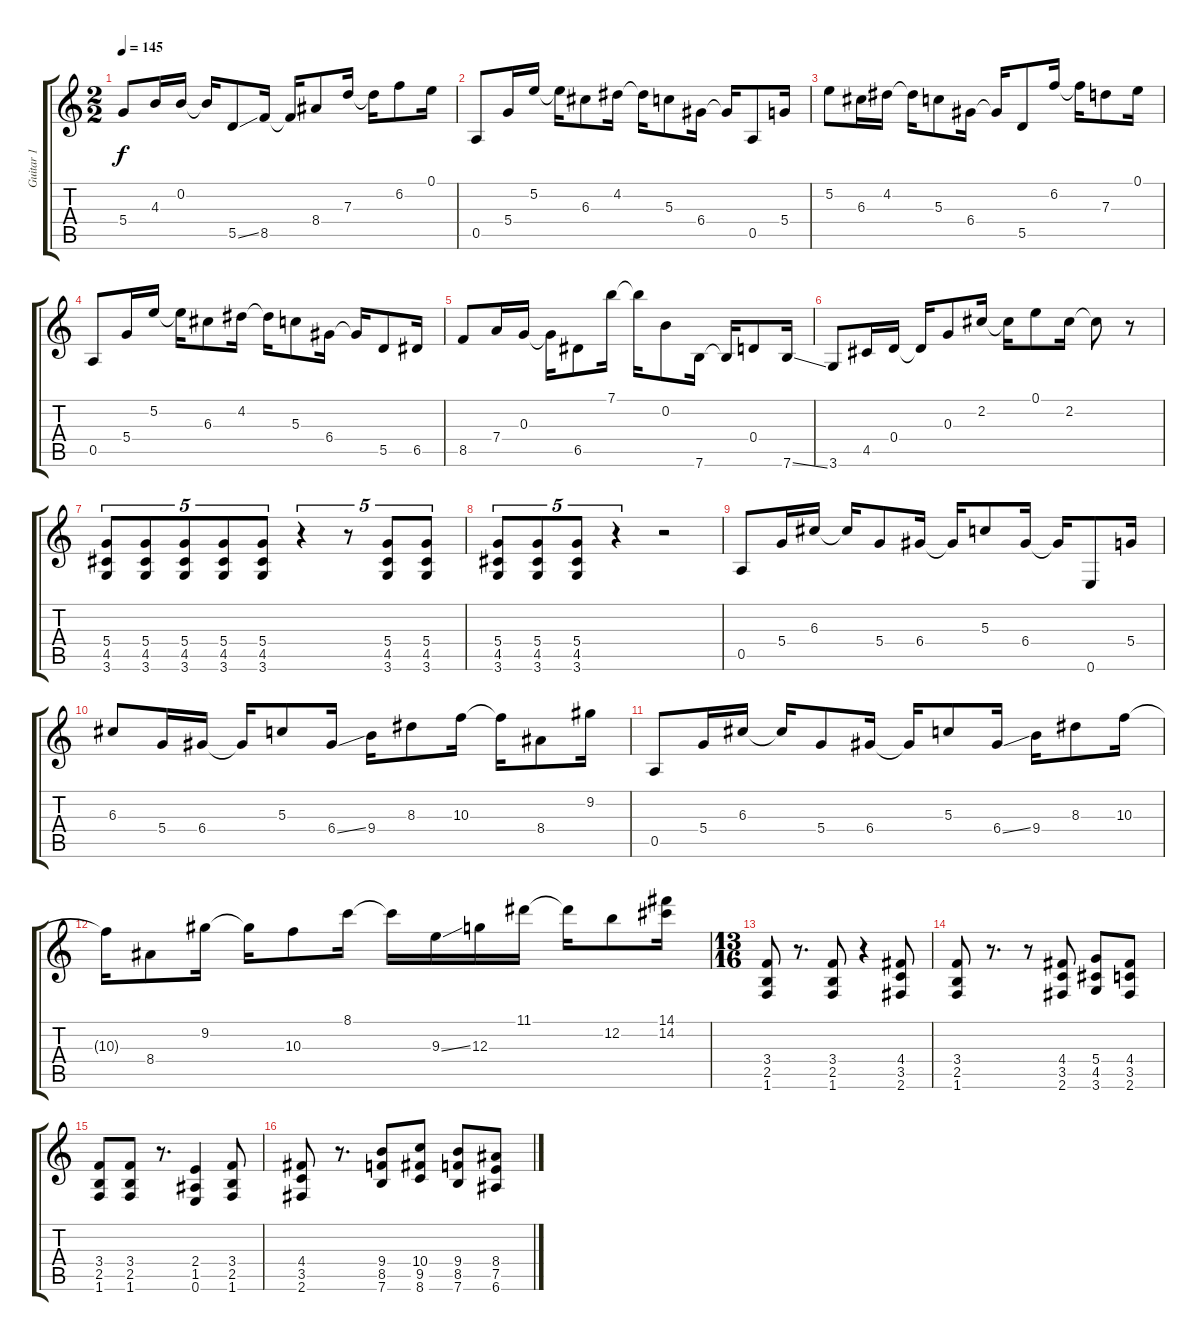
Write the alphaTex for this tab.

\track ("Guitar 1" "Guitar 1") {instrument overdrivenguitar}
\staff {score tabs}
\tuning (E4 B3 G3 D3 A2 E2) {hide}
\ts (2 2)
\tempo 145
\clef g2
\ks c
5.4.8{dy f} 4.3.16 0.2.16 0.2{t}.16 5.5{ss}.8 8.5.16 8.5{t}.16 8.4.8 7.3.16 7.3{t}.16 6.2.8 0.1.16 |
0.5.8 5.4.16 5.2.16 5.2{t}.16 6.3.8 4.2.16 4.2{t}.16 5.3.8 6.4.16 6.4{t}.16 0.5.8 5.4.16 |
5.2.8 6.3.16 4.2.16 4.2{t}.16 5.3.8 6.4.16 6.4{t}.16 5.5.8 6.2.16 6.2{t}.16 7.3.8 0.1.16 |
0.5.8 5.4.16 5.2.16 5.2{t}.16 6.3.8 4.2.16 4.2{t}.16 5.3.8 6.4.16 6.4{t}.16 5.5.8 6.5.16 |
8.5.8 7.4.16 0.3.16 0.3{t}.16 6.5.8 7.1.16 7.1{t}.16 0.2.8 7.6.16 7.6{t}.16 0.4.8 7.6{ss}.16 |
3.6.8 4.5.16 0.4.16 0.4{t}.16 0.3.8 2.2.16 2.2{t}.16 0.1.8 2.2.16 2.2{t}.8 r.8 |
(5.4 4.5 3.6).8{tu (5 4)} (5.4 4.5 3.6).8{tu (5 4)} (5.4 4.5 3.6).8{tu (5 4)} (5.4 4.5 3.6).8{tu (5 4)} (5.4 4.5 3.6).8{tu (5 4)} r.4{tu (5 4)} r.8{tu (5 4)} (5.4 4.5 3.6).8{tu (5 4)} (5.4 4.5 3.6).8{tu (5 4)} |
(5.4 4.5 3.6).8{tu (5 4)} (5.4 4.5 3.6).8{tu (5 4)} (5.4 4.5 3.6).8{tu (5 4)} r.4{tu (5 4)} r.2 |
0.5.8 5.4.16 6.3.16 6.3{t}.16 5.4.8 6.4.16 6.4{t}.16 5.3.8 6.4.16 6.4{t}.16 0.6.8 5.4.16 |
6.3.8 5.4.16 6.4.16 6.4{t}.16 5.3.8 6.4{ss}.16 9.4.16 8.3.8 10.3.16 10.3{t}.16 8.4.8 9.2.16 |
0.5.8 5.4.16 6.3.16 6.3{t}.16 5.4.8 6.4.16 6.4{t}.16 5.3.8 6.4{ss}.16 9.4.16 8.3.8 10.3.16 |
10.3{t}.16 8.4.8 9.2.16 9.2{t}.16 10.3.8 8.1.16 8.1{t}.16 9.3{ss}.16 12.3.16 11.1.16 11.1{t}.16 12.2.8 (14.1 14.2).16 |
\ts (13 16)
(3.4 2.5 1.6).8 r.8{d} (3.4 2.5 1.6).8 r.4 (4.4 3.5 2.6).8 |
(3.4 2.5 1.6).8 r.8{d} r.8 (4.4 3.5 2.6).8 (5.4 4.5 3.6).8 (4.4 3.5 2.6).8 |
(3.4 2.5 1.6).8 (3.4 2.5 1.6).8 r.8{d} (2.4 1.5 0.6).4 (3.4 2.5 1.6).8 |
(4.4 3.5 2.6).8 r.8{d} (9.4 8.5 7.6).8 (10.4 9.5 8.6).8 (9.4 8.5 7.6).8 (8.4 7.5 6.6).8
